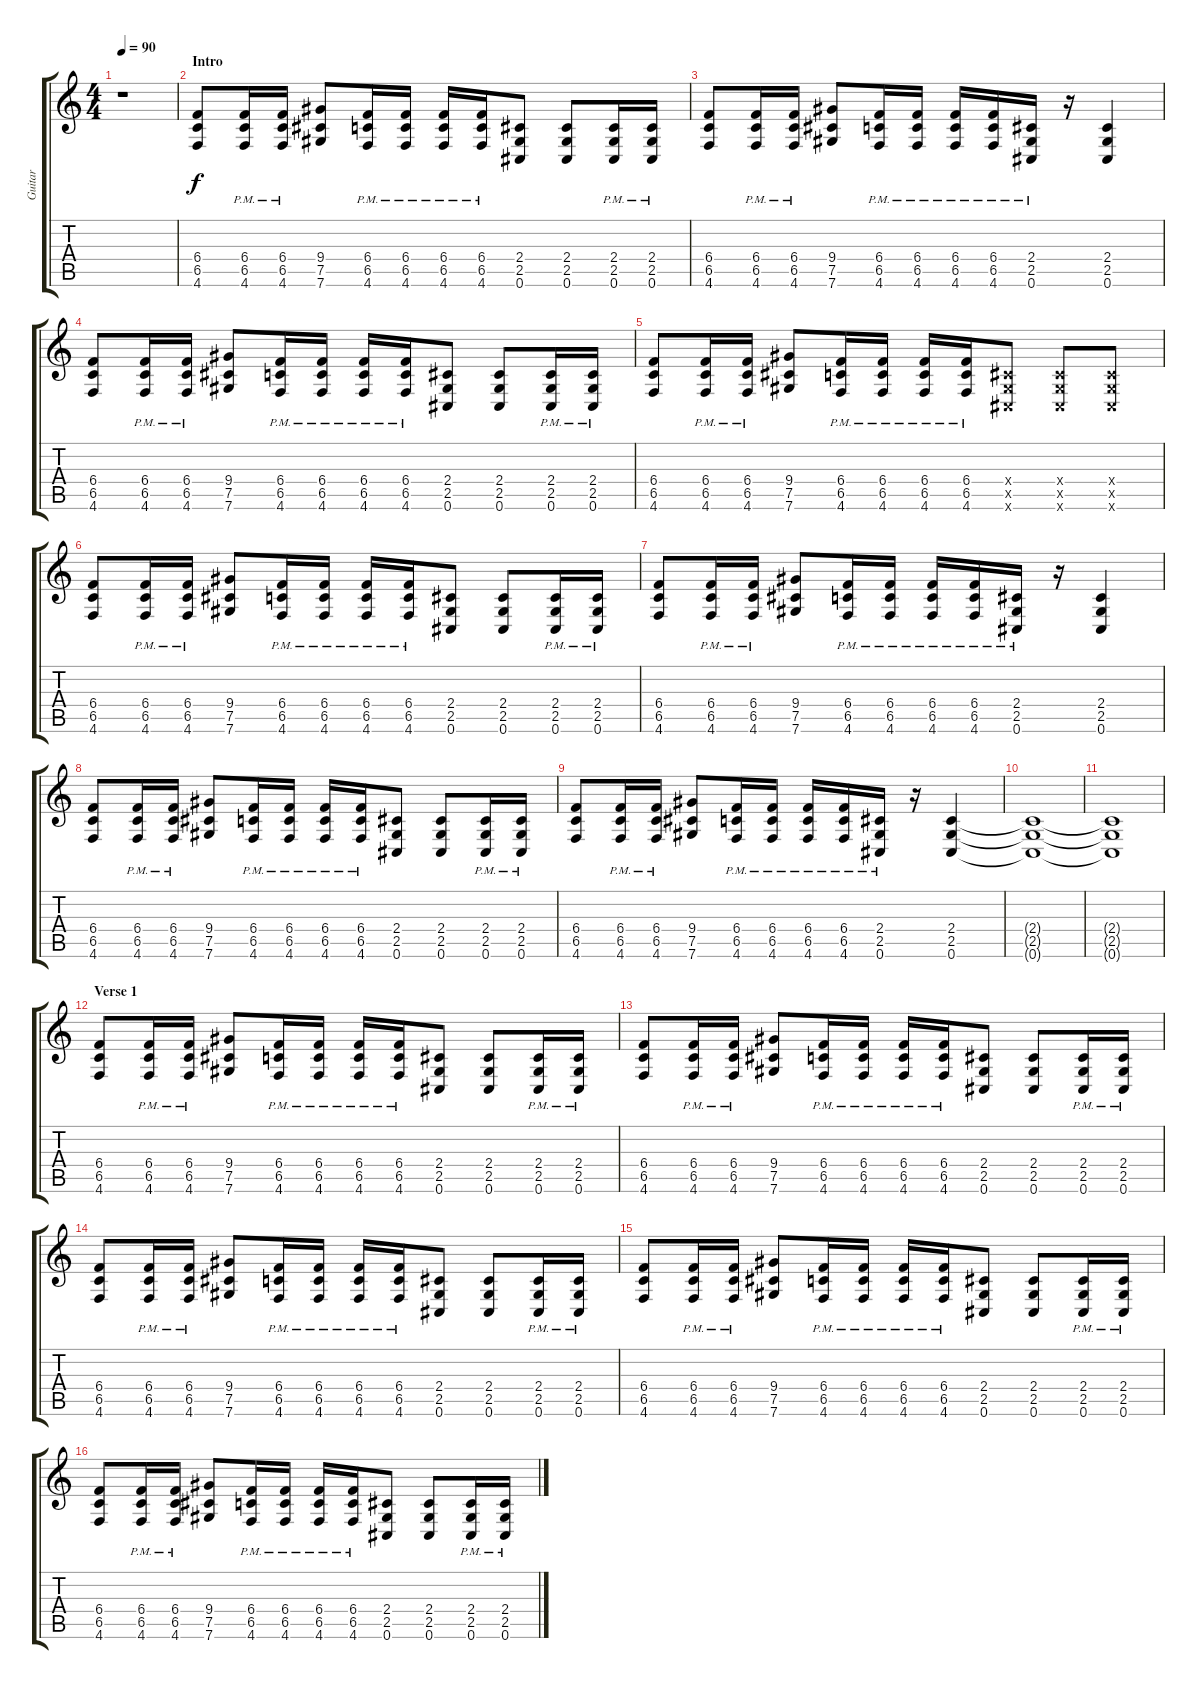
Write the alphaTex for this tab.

\track ("Guitar" "Guitar") {instrument distortionguitar}
\staff {score tabs}
\tuning (Db4 Ab3 E3 B2 Gb2 Db2) {hide}
\ts (4 4)
\tempo 90
\clef g2
\ks c
r.1{dy f instrument distortionguitar} |
\section ("" "Intro")
(6.4 6.5 4.6).8 (6.4{pm} 6.5{pm} 4.6{pm}).16 (6.4{pm} 6.5{pm} 4.6{pm}).16 (9.4 7.5 7.6).8 (6.4{pm} 6.5{pm} 4.6{pm}).16 (6.4{pm} 6.5{pm} 4.6{pm}).16 (6.4{pm} 6.5{pm} 4.6{pm}).16 (6.4{pm} 6.5{pm} 4.6{pm}).16 (2.4 2.5 0.6).8 (2.4 2.5 0.6).8 (2.4{pm} 2.5{pm} 0.6{pm}).16 (2.4{pm} 2.5{pm} 0.6{pm}).16 |
(6.4 6.5 4.6).8 (6.4{pm} 6.5{pm} 4.6{pm}).16 (6.4{pm} 6.5{pm} 4.6{pm}).16 (9.4 7.5 7.6).8 (6.4{pm} 6.5{pm} 4.6{pm}).16 (6.4{pm} 6.5{pm} 4.6{pm}).16 (6.4{pm} 6.5{pm} 4.6{pm}).16 (6.4{pm} 6.5{pm} 4.6{pm}).16 (2.4{pm} 2.5{pm} 0.6{pm}).16 r.16 (2.4 2.5 0.6).4 |
(6.4 6.5 4.6).8 (6.4{pm} 6.5{pm} 4.6{pm}).16 (6.4{pm} 6.5{pm} 4.6{pm}).16 (9.4 7.5 7.6).8 (6.4{pm} 6.5{pm} 4.6{pm}).16 (6.4{pm} 6.5{pm} 4.6{pm}).16 (6.4{pm} 6.5{pm} 4.6{pm}).16 (6.4{pm} 6.5{pm} 4.6{pm}).16 (2.4 2.5 0.6).8 (2.4 2.5 0.6).8 (2.4{pm} 2.5{pm} 0.6{pm}).16 (2.4{pm} 2.5{pm} 0.6{pm}).16 |
(6.4 6.5 4.6).8 (6.4{pm} 6.5{pm} 4.6{pm}).16 (6.4{pm} 6.5{pm} 4.6{pm}).16 (9.4 7.5 7.6).8 (6.4{pm} 6.5{pm} 4.6{pm}).16 (6.4{pm} 6.5{pm} 4.6{pm}).16 (6.4{pm} 6.5{pm} 4.6{pm}).16 (6.4{pm} 6.5{pm} 4.6{pm}).16 (2.4{x} 2.5{x} 0.6{x}).8 (2.4{x} 2.5{x} 0.6{x}).8 (2.4{x} 2.5{x} 0.6{x}).8 |
(6.4 6.5 4.6).8 (6.4{pm} 6.5{pm} 4.6{pm}).16 (6.4{pm} 6.5{pm} 4.6{pm}).16 (9.4 7.5 7.6).8 (6.4{pm} 6.5{pm} 4.6{pm}).16 (6.4{pm} 6.5{pm} 4.6{pm}).16 (6.4{pm} 6.5{pm} 4.6{pm}).16 (6.4{pm} 6.5{pm} 4.6{pm}).16 (2.4 2.5 0.6).8 (2.4 2.5 0.6).8 (2.4{pm} 2.5{pm} 0.6{pm}).16 (2.4{pm} 2.5{pm} 0.6{pm}).16 |
(6.4 6.5 4.6).8 (6.4{pm} 6.5{pm} 4.6{pm}).16 (6.4{pm} 6.5{pm} 4.6{pm}).16 (9.4 7.5 7.6).8 (6.4{pm} 6.5{pm} 4.6{pm}).16 (6.4{pm} 6.5{pm} 4.6{pm}).16 (6.4{pm} 6.5{pm} 4.6{pm}).16 (6.4{pm} 6.5{pm} 4.6{pm}).16 (2.4{pm} 2.5{pm} 0.6{pm}).16 r.16 (2.4 2.5 0.6).4 |
(6.4 6.5 4.6).8 (6.4{pm} 6.5{pm} 4.6{pm}).16 (6.4{pm} 6.5{pm} 4.6{pm}).16 (9.4 7.5 7.6).8 (6.4{pm} 6.5{pm} 4.6{pm}).16 (6.4{pm} 6.5{pm} 4.6{pm}).16 (6.4{pm} 6.5{pm} 4.6{pm}).16 (6.4{pm} 6.5{pm} 4.6{pm}).16 (2.4 2.5 0.6).8 (2.4 2.5 0.6).8 (2.4{pm} 2.5{pm} 0.6{pm}).16 (2.4{pm} 2.5{pm} 0.6{pm}).16 |
(6.4 6.5 4.6).8 (6.4{pm} 6.5{pm} 4.6{pm}).16 (6.4{pm} 6.5{pm} 4.6{pm}).16 (9.4 7.5 7.6).8 (6.4{pm} 6.5{pm} 4.6{pm}).16 (6.4{pm} 6.5{pm} 4.6{pm}).16 (6.4{pm} 6.5{pm} 4.6{pm}).16 (6.4{pm} 6.5{pm} 4.6{pm}).16 (2.4{pm} 2.5{pm} 0.6{pm}).16 r.16 (2.4 2.5 0.6).4 |
(2.4{t} 2.5{t} 0.6{t}).1 |
(2.4{t} 2.5{t} 0.6{t}).1 |
\section ("" "Verse 1")
(6.4 6.5 4.6).8 (6.4{pm} 6.5{pm} 4.6{pm}).16 (6.4{pm} 6.5{pm} 4.6{pm}).16 (9.4 7.5 7.6).8 (6.4{pm} 6.5{pm} 4.6{pm}).16 (6.4{pm} 6.5{pm} 4.6{pm}).16 (6.4{pm} 6.5{pm} 4.6{pm}).16 (6.4{pm} 6.5{pm} 4.6{pm}).16 (2.4 2.5 0.6).8 (2.4 2.5 0.6).8 (2.4{pm} 2.5{pm} 0.6{pm}).16 (2.4{pm} 2.5{pm} 0.6{pm}).16 |
(6.4 6.5 4.6).8 (6.4{pm} 6.5{pm} 4.6{pm}).16 (6.4{pm} 6.5{pm} 4.6{pm}).16 (9.4 7.5 7.6).8 (6.4{pm} 6.5{pm} 4.6{pm}).16 (6.4{pm} 6.5{pm} 4.6{pm}).16 (6.4{pm} 6.5{pm} 4.6{pm}).16 (6.4{pm} 6.5{pm} 4.6{pm}).16 (2.4 2.5 0.6).8 (2.4 2.5 0.6).8 (2.4{pm} 2.5{pm} 0.6{pm}).16 (2.4{pm} 2.5{pm} 0.6{pm}).16 |
(6.4 6.5 4.6).8 (6.4{pm} 6.5{pm} 4.6{pm}).16 (6.4{pm} 6.5{pm} 4.6{pm}).16 (9.4 7.5 7.6).8 (6.4{pm} 6.5{pm} 4.6{pm}).16 (6.4{pm} 6.5{pm} 4.6{pm}).16 (6.4{pm} 6.5{pm} 4.6{pm}).16 (6.4{pm} 6.5{pm} 4.6{pm}).16 (2.4 2.5 0.6).8 (2.4 2.5 0.6).8 (2.4{pm} 2.5{pm} 0.6{pm}).16 (2.4{pm} 2.5{pm} 0.6{pm}).16 |
(6.4 6.5 4.6).8 (6.4{pm} 6.5{pm} 4.6{pm}).16 (6.4{pm} 6.5{pm} 4.6{pm}).16 (9.4 7.5 7.6).8 (6.4{pm} 6.5{pm} 4.6{pm}).16 (6.4{pm} 6.5{pm} 4.6{pm}).16 (6.4{pm} 6.5{pm} 4.6{pm}).16 (6.4{pm} 6.5{pm} 4.6{pm}).16 (2.4 2.5 0.6).8 (2.4 2.5 0.6).8 (2.4{pm} 2.5{pm} 0.6{pm}).16 (2.4{pm} 2.5{pm} 0.6{pm}).16 |
(6.4 6.5 4.6).8 (6.4{pm} 6.5{pm} 4.6{pm}).16 (6.4{pm} 6.5{pm} 4.6{pm}).16 (9.4 7.5 7.6).8 (6.4{pm} 6.5{pm} 4.6{pm}).16 (6.4{pm} 6.5{pm} 4.6{pm}).16 (6.4{pm} 6.5{pm} 4.6{pm}).16 (6.4{pm} 6.5{pm} 4.6{pm}).16 (2.4 2.5 0.6).8 (2.4 2.5 0.6).8 (2.4{pm} 2.5{pm} 0.6{pm}).16 (2.4{pm} 2.5{pm} 0.6{pm}).16
